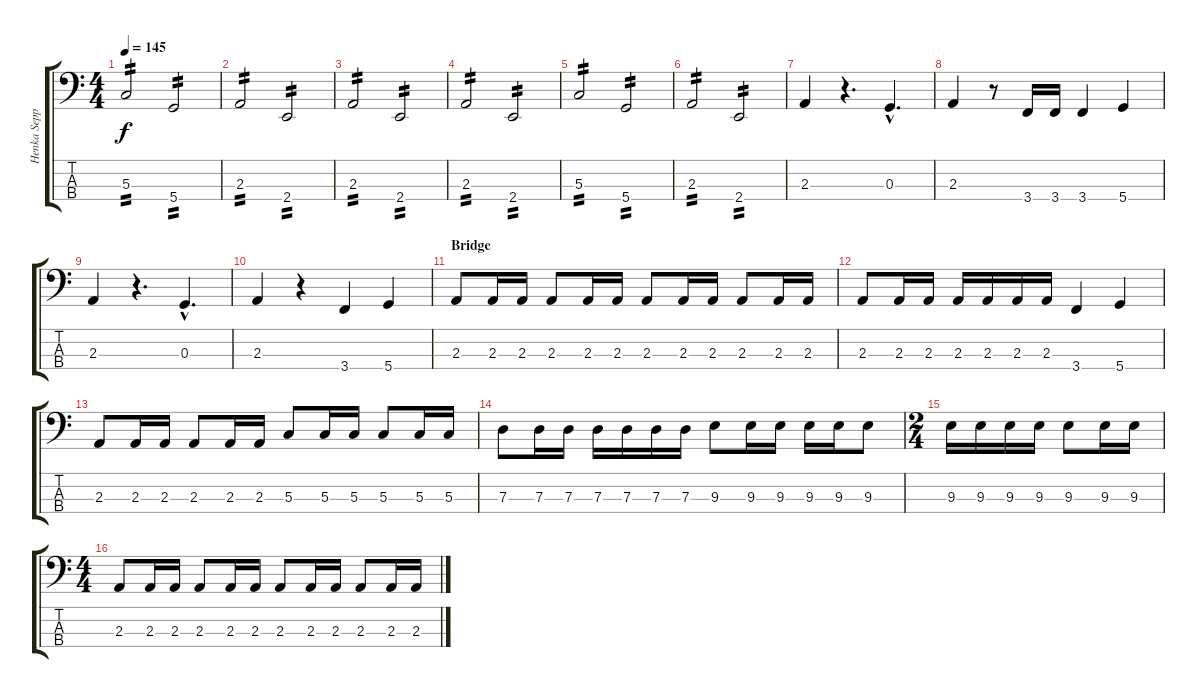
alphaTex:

\track ("Henka Seppäla" "Henka Sepp") {instrument electricbasspick}
\staff {score tabs}
\tuning (F2 C2 G1 D1) {hide}
\ts (4 4)
\tempo 145
\clef f4
\ks c
5.3.2{tp 2 dy f} 5.4.2{tp 2} |
2.3.2{tp 2} 2.4.2{tp 2} |
2.3.2{tp 2} 2.4.2{tp 2} |
2.3.2{tp 2} 2.4.2{tp 2} |
5.3.2{tp 2} 5.4.2{tp 2} |
2.3.2{tp 2} 2.4.2{tp 2} |
2.3.4 r.4{d} 0.3{hac}.4{d} |
2.3.4 r.8 3.4.16 3.4.16 3.4.4 5.4.4 |
2.3.4 r.4{d} 0.3{hac}.4{d} |
2.3.4 r.4 3.4.4 5.4.4 |
\section ("" "Bridge")
2.3.8 2.3.16 2.3.16 2.3.8 2.3.16 2.3.16 2.3.8 2.3.16 2.3.16 2.3.8 2.3.16 2.3.16 |
2.3.8 2.3.16 2.3.16 2.3.16 2.3.16 2.3.16 2.3.16 3.4.4 5.4.4 |
2.3.8 2.3.16 2.3.16 2.3.8 2.3.16 2.3.16 5.3.8 5.3.16 5.3.16 5.3.8 5.3.16 5.3.16 |
7.3.8 7.3.16 7.3.16 7.3.16 7.3.16 7.3.16 7.3.16 9.3.8 9.3.16 9.3.16 9.3.16 9.3.16 9.3.8 |
\ts (2 4)
9.3.16 9.3.16 9.3.16 9.3.16 9.3.8 9.3.16 9.3.16 |
\ts (4 4)
2.3.8 2.3.16 2.3.16 2.3.8 2.3.16 2.3.16 2.3.8 2.3.16 2.3.16 2.3.8 2.3.16 2.3.16
